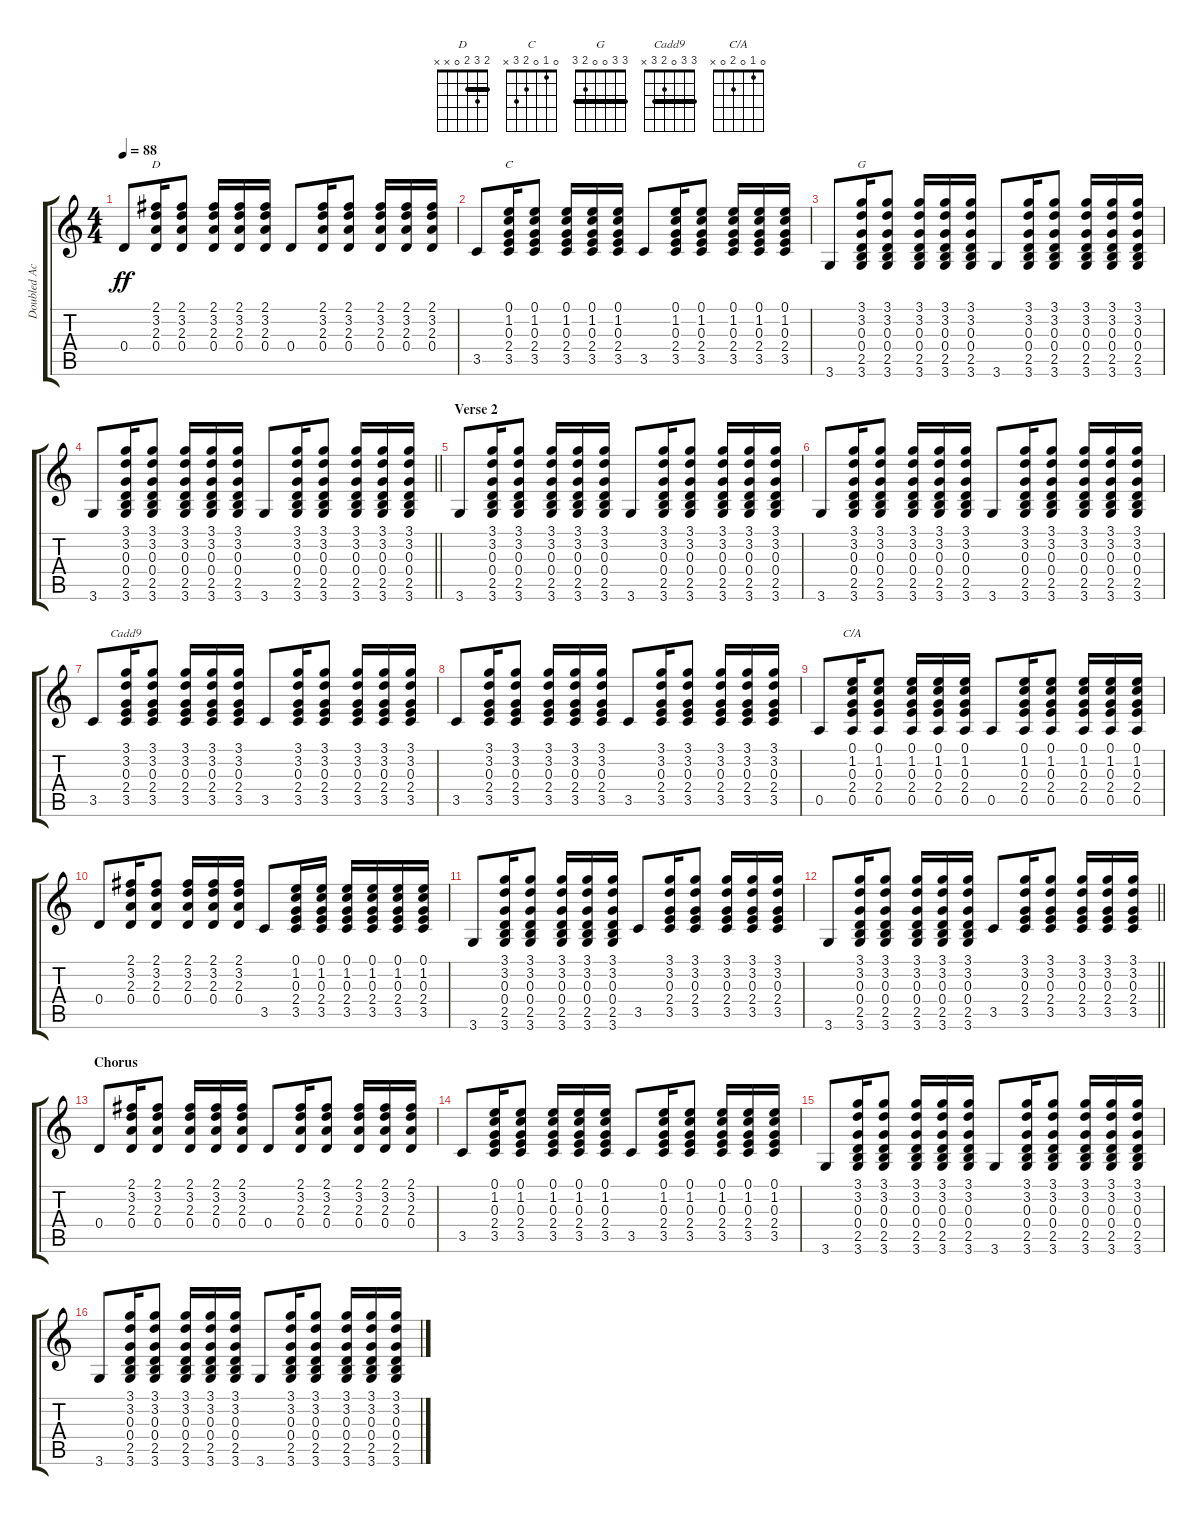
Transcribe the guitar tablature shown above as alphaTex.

\track ("Doubled Acoustic" "Doubled Ac") {instrument acousticguitarnylon}
\staff {score tabs}
\tuning (E4 B3 G3 D3 A2 E2) {hide}
\chord ("D" 2 3 2 0 x x) {barre 2}
\chord ("C" 0 1 0 2 3 x)
\chord ("G" 3 3 0 0 2 3) {barre 3}
\chord ("Cadd9" 3 3 0 2 3 x) {barre 3}
\chord ("C/A" 0 1 0 2 0 x)
\ts (4 4)
\tempo 88
\clef g2
\ks c
0.4.8{dy ff} (2.1 3.2 2.3 0.4).16{ch "D"} (2.1 3.2 2.3 0.4).8 (2.1 3.2 2.3 0.4).16 (2.1 3.2 2.3 0.4).16 (2.1 3.2 2.3 0.4).16 0.4.8 (2.1 3.2 2.3 0.4).16 (2.1 3.2 2.3 0.4).8 (2.1 3.2 2.3 0.4).16 (2.1 3.2 2.3 0.4).16 (2.1 3.2 2.3 0.4).16 |
3.5.8 (0.1 1.2 0.3 2.4 3.5).16{ch "C"} (0.1 1.2 0.3 2.4 3.5).8 (0.1 1.2 0.3 2.4 3.5).16 (0.1 1.2 0.3 2.4 3.5).16 (0.1 1.2 0.3 2.4 3.5).16 3.5.8 (0.1 1.2 0.3 2.4 3.5).16 (0.1 1.2 0.3 2.4 3.5).8 (0.1 1.2 0.3 2.4 3.5).16 (0.1 1.2 0.3 2.4 3.5).16 (0.1 1.2 0.3 2.4 3.5).16 |
3.6.8 (3.1 3.2 0.3 0.4 2.5 3.6).16{ch "G"} (3.1 3.2 0.3 0.4 2.5 3.6).8 (3.1 3.2 0.3 0.4 2.5 3.6).16 (3.1 3.2 0.3 0.4 2.5 3.6).16 (3.1 3.2 0.3 0.4 2.5 3.6).16 3.6.8 (3.1 3.2 0.3 0.4 2.5 3.6).16 (3.1 3.2 0.3 0.4 2.5 3.6).8 (3.1 3.2 0.3 0.4 2.5 3.6).16 (3.1 3.2 0.3 0.4 2.5 3.6).16 (3.1 3.2 0.3 0.4 2.5 3.6).16 |
\barLineRight lightlight
3.6.8 (3.1 3.2 0.3 0.4 2.5 3.6).16 (3.1 3.2 0.3 0.4 2.5 3.6).8 (3.1 3.2 0.3 0.4 2.5 3.6).16 (3.1 3.2 0.3 0.4 2.5 3.6).16 (3.1 3.2 0.3 0.4 2.5 3.6).16 3.6.8 (3.1 3.2 0.3 0.4 2.5 3.6).16 (3.1 3.2 0.3 0.4 2.5 3.6).8 (3.1 3.2 0.3 0.4 2.5 3.6).16 (3.1 3.2 0.3 0.4 2.5 3.6).16 (3.1 3.2 0.3 0.4 2.5 3.6).16 |
\section ("" "Verse 2")
3.6.8 (3.1 3.2 0.3 0.4 2.5 3.6).16 (3.1 3.2 0.3 0.4 2.5 3.6).8 (3.1 3.2 0.3 0.4 2.5 3.6).16 (3.1 3.2 0.3 0.4 2.5 3.6).16 (3.1 3.2 0.3 0.4 2.5 3.6).16 3.6.8 (3.1 3.2 0.3 0.4 2.5 3.6).16 (3.1 3.2 0.3 0.4 2.5 3.6).8 (3.1 3.2 0.3 0.4 2.5 3.6).16 (3.1 3.2 0.3 0.4 2.5 3.6).16 (3.1 3.2 0.3 0.4 2.5 3.6).16 |
3.6.8 (3.1 3.2 0.3 0.4 2.5 3.6).16 (3.1 3.2 0.3 0.4 2.5 3.6).8 (3.1 3.2 0.3 0.4 2.5 3.6).16 (3.1 3.2 0.3 0.4 2.5 3.6).16 (3.1 3.2 0.3 0.4 2.5 3.6).16 3.6.8 (3.1 3.2 0.3 0.4 2.5 3.6).16 (3.1 3.2 0.3 0.4 2.5 3.6).8 (3.1 3.2 0.3 0.4 2.5 3.6).16 (3.1 3.2 0.3 0.4 2.5 3.6).16 (3.1 3.2 0.3 0.4 2.5 3.6).16 |
3.5.8 (3.1 3.2 0.3 2.4 3.5).16{ch "Cadd9"} (3.1 3.2 0.3 2.4 3.5).8 (3.1 3.2 0.3 2.4 3.5).16 (3.1 3.2 0.3 2.4 3.5).16 (3.1 3.2 0.3 2.4 3.5).16 3.5.8 (3.1 3.2 0.3 2.4 3.5).16 (3.1 3.2 0.3 2.4 3.5).8 (3.1 3.2 0.3 2.4 3.5).16 (3.1 3.2 0.3 2.4 3.5).16 (3.1 3.2 0.3 2.4 3.5).16 |
3.5.8 (3.1 3.2 0.3 2.4 3.5).16 (3.1 3.2 0.3 2.4 3.5).8 (3.1 3.2 0.3 2.4 3.5).16 (3.1 3.2 0.3 2.4 3.5).16 (3.1 3.2 0.3 2.4 3.5).16 3.5.8 (3.1 3.2 0.3 2.4 3.5).16 (3.1 3.2 0.3 2.4 3.5).8 (3.1 3.2 0.3 2.4 3.5).16 (3.1 3.2 0.3 2.4 3.5).16 (3.1 3.2 0.3 2.4 3.5).16 |
0.5.8 (0.1 1.2 0.3 2.4 0.5).16{ch "C/A"} (0.1 1.2 0.3 2.4 0.5).8 (0.1 1.2 0.3 2.4 0.5).16 (0.1 1.2 0.3 2.4 0.5).16 (0.1 1.2 0.3 2.4 0.5).16 0.5.8 (0.1 1.2 0.3 2.4 0.5).16 (0.1 1.2 0.3 2.4 0.5).8 (0.1 1.2 0.3 2.4 0.5).16 (0.1 1.2 0.3 2.4 0.5).16 (0.1 1.2 0.3 2.4 0.5).16 |
0.4.8 (2.1 3.2 2.3 0.4).16 (2.1 3.2 2.3 0.4).8 (2.1 3.2 2.3 0.4).16 (2.1 3.2 2.3 0.4).16 (2.1 3.2 2.3 0.4).16 3.5.8 (0.1 1.2 0.3 2.4 3.5).16 (0.1 1.2 0.3 2.4 3.5).16 (0.1 1.2 0.3 2.4 3.5).16 (0.1 1.2 0.3 2.4 3.5).16 (0.1 1.2 0.3 2.4 3.5).16 (0.1 1.2 0.3 2.4 3.5).16 |
3.6.8 (3.1 3.2 0.3 0.4 2.5 3.6).16 (3.1 3.2 0.3 0.4 2.5 3.6).8 (3.1 3.2 0.3 0.4 2.5 3.6).16 (3.1 3.2 0.3 0.4 2.5 3.6).16 (3.1 3.2 0.3 0.4 2.5 3.6).16 3.5.8 (3.1 3.2 0.3 2.4 3.5).16 (3.1 3.2 0.3 2.4 3.5).8 (3.1 3.2 0.3 2.4 3.5).16 (3.1 3.2 0.3 2.4 3.5).16 (3.1 3.2 0.3 2.4 3.5).16 |
\barLineRight lightlight
3.6.8 (3.1 3.2 0.3 0.4 2.5 3.6).16 (3.1 3.2 0.3 0.4 2.5 3.6).8 (3.1 3.2 0.3 0.4 2.5 3.6).16 (3.1 3.2 0.3 0.4 2.5 3.6).16 (3.1 3.2 0.3 0.4 2.5 3.6).16 3.5.8 (3.1 3.2 0.3 2.4 3.5).16 (3.1 3.2 0.3 2.4 3.5).8 (3.1 3.2 0.3 2.4 3.5).16 (3.1 3.2 0.3 2.4 3.5).16 (3.1 3.2 0.3 2.4 3.5).16 |
\section ("" "Chorus")
0.4.8 (2.1 3.2 2.3 0.4).16 (2.1 3.2 2.3 0.4).8 (2.1 3.2 2.3 0.4).16 (2.1 3.2 2.3 0.4).16 (2.1 3.2 2.3 0.4).16 0.4.8 (2.1 3.2 2.3 0.4).16 (2.1 3.2 2.3 0.4).8 (2.1 3.2 2.3 0.4).16 (2.1 3.2 2.3 0.4).16 (2.1 3.2 2.3 0.4).16 |
3.5.8 (0.1 1.2 0.3 2.4 3.5).16 (0.1 1.2 0.3 2.4 3.5).8 (0.1 1.2 0.3 2.4 3.5).16 (0.1 1.2 0.3 2.4 3.5).16 (0.1 1.2 0.3 2.4 3.5).16 3.5.8 (0.1 1.2 0.3 2.4 3.5).16 (0.1 1.2 0.3 2.4 3.5).8 (0.1 1.2 0.3 2.4 3.5).16 (0.1 1.2 0.3 2.4 3.5).16 (0.1 1.2 0.3 2.4 3.5).16 |
3.6.8 (3.1 3.2 0.3 0.4 2.5 3.6).16 (3.1 3.2 0.3 0.4 2.5 3.6).8 (3.1 3.2 0.3 0.4 2.5 3.6).16 (3.1 3.2 0.3 0.4 2.5 3.6).16 (3.1 3.2 0.3 0.4 2.5 3.6).16 3.6.8 (3.1 3.2 0.3 0.4 2.5 3.6).16 (3.1 3.2 0.3 0.4 2.5 3.6).8 (3.1 3.2 0.3 0.4 2.5 3.6).16 (3.1 3.2 0.3 0.4 2.5 3.6).16 (3.1 3.2 0.3 0.4 2.5 3.6).16 |
3.6.8 (3.1 3.2 0.3 0.4 2.5 3.6).16 (3.1 3.2 0.3 0.4 2.5 3.6).8 (3.1 3.2 0.3 0.4 2.5 3.6).16 (3.1 3.2 0.3 0.4 2.5 3.6).16 (3.1 3.2 0.3 0.4 2.5 3.6).16 3.6.8 (3.1 3.2 0.3 0.4 2.5 3.6).16 (3.1 3.2 0.3 0.4 2.5 3.6).8 (3.1 3.2 0.3 0.4 2.5 3.6).16 (3.1 3.2 0.3 0.4 2.5 3.6).16 (3.1 3.2 0.3 0.4 2.5 3.6).16
